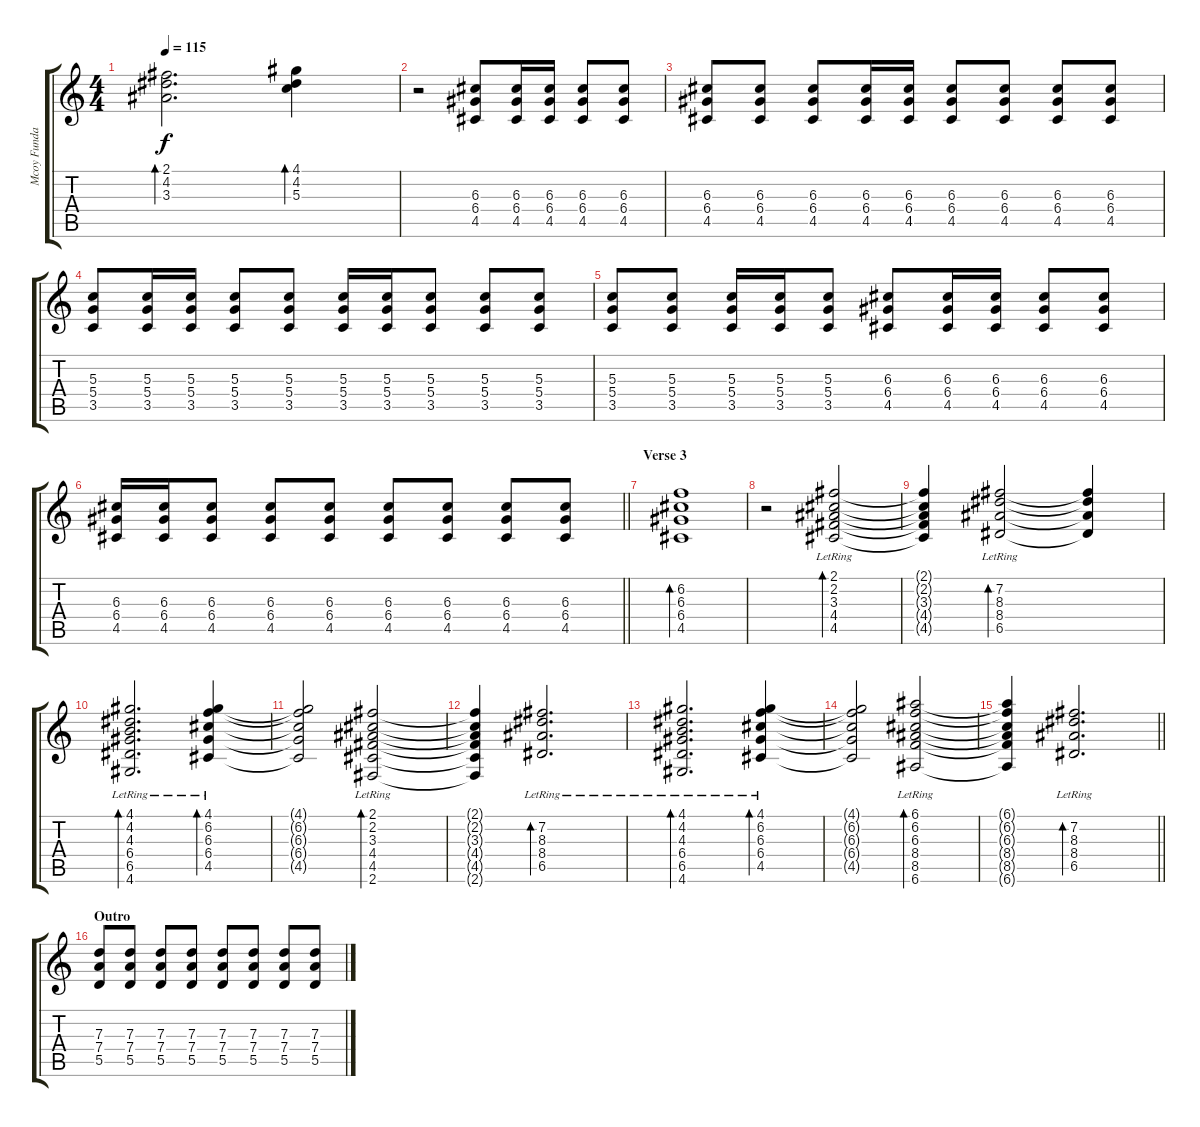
\track ("Mcoy Fundales(Rhythm)" "Mcoy Funda") {instrument electricguitarclean}
\staff {score tabs}
\tuning (E4 B3 G3 D3 A2 E2) {hide}
\ts (4 4)
\tempo 115
\clef g2
\ks c
(2.1 4.2 3.3).2{d bd 60 dy f} (4.1 4.2 5.3).4{bd 60 volume 6 instrument electricguitarclean} |
r.2 (6.3 6.4 4.5).8{volume 10 balance 8 instrument electricguitarclean} (6.3 6.4 4.5).16 (6.3 6.4 4.5).16 (6.3 6.4 4.5).8 (6.3 6.4 4.5).8 |
(6.3 6.4 4.5).8 (6.3 6.4 4.5).8 (6.3 6.4 4.5).8 (6.3 6.4 4.5).16 (6.3 6.4 4.5).16 (6.3 6.4 4.5).8 (6.3 6.4 4.5).8 (6.3 6.4 4.5).8 (6.3 6.4 4.5).8 |
(5.3 5.4 3.5).8 (5.3 5.4 3.5).16 (5.3 5.4 3.5).16 (5.3 5.4 3.5).8 (5.3 5.4 3.5).8 (5.3 5.4 3.5).16 (5.3 5.4 3.5).16 (5.3 5.4 3.5).8 (5.3 5.4 3.5).8 (5.3 5.4 3.5).8 |
(5.3 5.4 3.5).8 (5.3 5.4 3.5).8 (5.3 5.4 3.5).16 (5.3 5.4 3.5).16 (5.3 5.4 3.5).8 (6.3 6.4 4.5).8 (6.3 6.4 4.5).16 (6.3 6.4 4.5).16 (6.3 6.4 4.5).8 (6.3 6.4 4.5).8 |
\barLineRight lightlight
(6.3 6.4 4.5).16 (6.3 6.4 4.5).16 (6.3 6.4 4.5).8 (6.3 6.4 4.5).8 (6.3 6.4 4.5).8 (6.3 6.4 4.5).8 (6.3 6.4 4.5).8 (6.3 6.4 4.5).8 (6.3 6.4 4.5).8 |
\section ("" "Verse 3")
(6.2 6.3 6.4 4.5).1{bd 60 volume 12 balance 8 instrument electricguitarclean} |
r.2 (2.1{lr} 2.2{lr} 3.3{lr} 4.4{lr} 4.5{lr}).2{bd 60 volume 12 balance 8 instrument electricguitarclean} |
(2.1{t} 2.2{t} 3.3{t} 4.4{t} 4.5{t}).4 (7.2{lr} 8.3{lr} 8.4{lr} 6.5{lr}).2{bd 60} (7.2{t} 8.3{t} 8.4{t} 6.5{t}).4 |
(4.1{lr} 4.2{lr} 4.3{lr} 6.4{lr} 6.5{lr} 4.6{lr}).2{d bd 60} (4.1{lr} 6.2{lr} 6.3{lr} 6.4{lr} 4.5{lr}).4{bd 60} |
(4.1{t} 6.2{t} 6.3{t} 6.4{t} 4.5{t}).2 (2.1{lr} 2.2{lr} 3.3{lr} 4.4{lr} 4.5{lr} 2.6{lr}).2{bd 60} |
(2.1{t} 2.2{t} 3.3{t} 4.4{t} 4.5{t} 2.6{t}).4 (7.2{lr} 8.3{lr} 8.4{lr} 6.5{lr}).2{d bd 120} |
(4.1{lr} 4.2{lr} 4.3{lr} 6.4{lr} 6.5{lr} 4.6{lr}).2{d bd 60} (4.1{lr} 6.2{lr} 6.3{lr} 6.4{lr} 4.5{lr}).4{bd 60} |
(4.1{t} 6.2{t} 6.3{t} 6.4{t} 4.5{t}).2 (6.1{lr} 6.2{lr} 6.3{lr} 8.4{lr} 8.5{lr} 6.6{lr}).2{bd 60} |
\barLineRight lightlight
(6.1{t} 6.2{t} 6.3{t} 8.4{t} 8.5{t} 6.6{t}).4 (7.2{lr} 8.3{lr} 8.4{lr} 6.5{lr}).2{d bd 60} |
\section ("" "Outro")
(7.3 7.4 5.5).8{volume 10 balance 8 instrument electricguitarclean} (7.3 7.4 5.5).8 (7.3 7.4 5.5).8 (7.3 7.4 5.5).8 (7.3 7.4 5.5).8 (7.3 7.4 5.5).8 (7.3 7.4 5.5).8 (7.3 7.4 5.5).8
